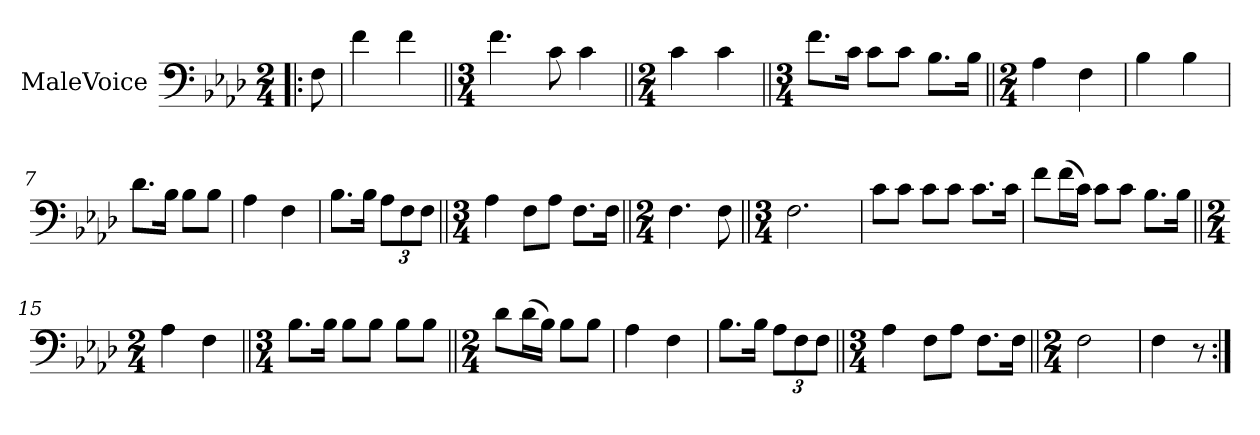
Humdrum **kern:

**kern
*part1
*staff1
*I"MaleVoice
*clefF4
*k[b-e-a-d-]
*M2/4
*MM92
=!|:
8F
=1
4f
4f
=2||
*M3/4
4.f
8c
4c
=3||
*M2/4
4c
4c
=4||
*M3/4
8.f\L
16c\Jk
8c\L
8c\J
8.B-\L
16B-\Jk
=5||
*M2/4
4A-
4F
=6
4B-
4B-
=7
8.d-\L
16B-\Jk
8B-\L
8B-\J
=8
4A-
4F
=9
8.B-\L
16B-\Jk
12A-\L
12F\
12F\J
=10||
*M3/4
4A-
8F\L
8A-\J
8.F\L
16F\Jk
=11||
*M2/4
4.F
8F
=12||
*M3/4
2.F
=13
8c\L
8c\J
8c\L
8c\J
8.c\L
16c\Jk
=14
8f\L
(16f\L
16c\JJ)
8c\L
8c\J
8.B-\L
16B-\Jk
=15||
*M2/4
4A-
4F
=16||
*M3/4
8.B-\L
16B-\Jk
8B-\L
8B-\J
8B-\L
8B-\J
=17||
*M2/4
8d-\L
(16d-\L
16B-\JJ)
8B-\L
8B-\J
=18
4A-
4F
=19
8.B-\L
16B-\Jk
12A-\L
12F\
12F\J
=20||
*M3/4
4A-
8F\L
8A-\J
8.F\L
16F\Jk
=21||
*M2/4
2F
=22
4F
8r
=:|!
*-
